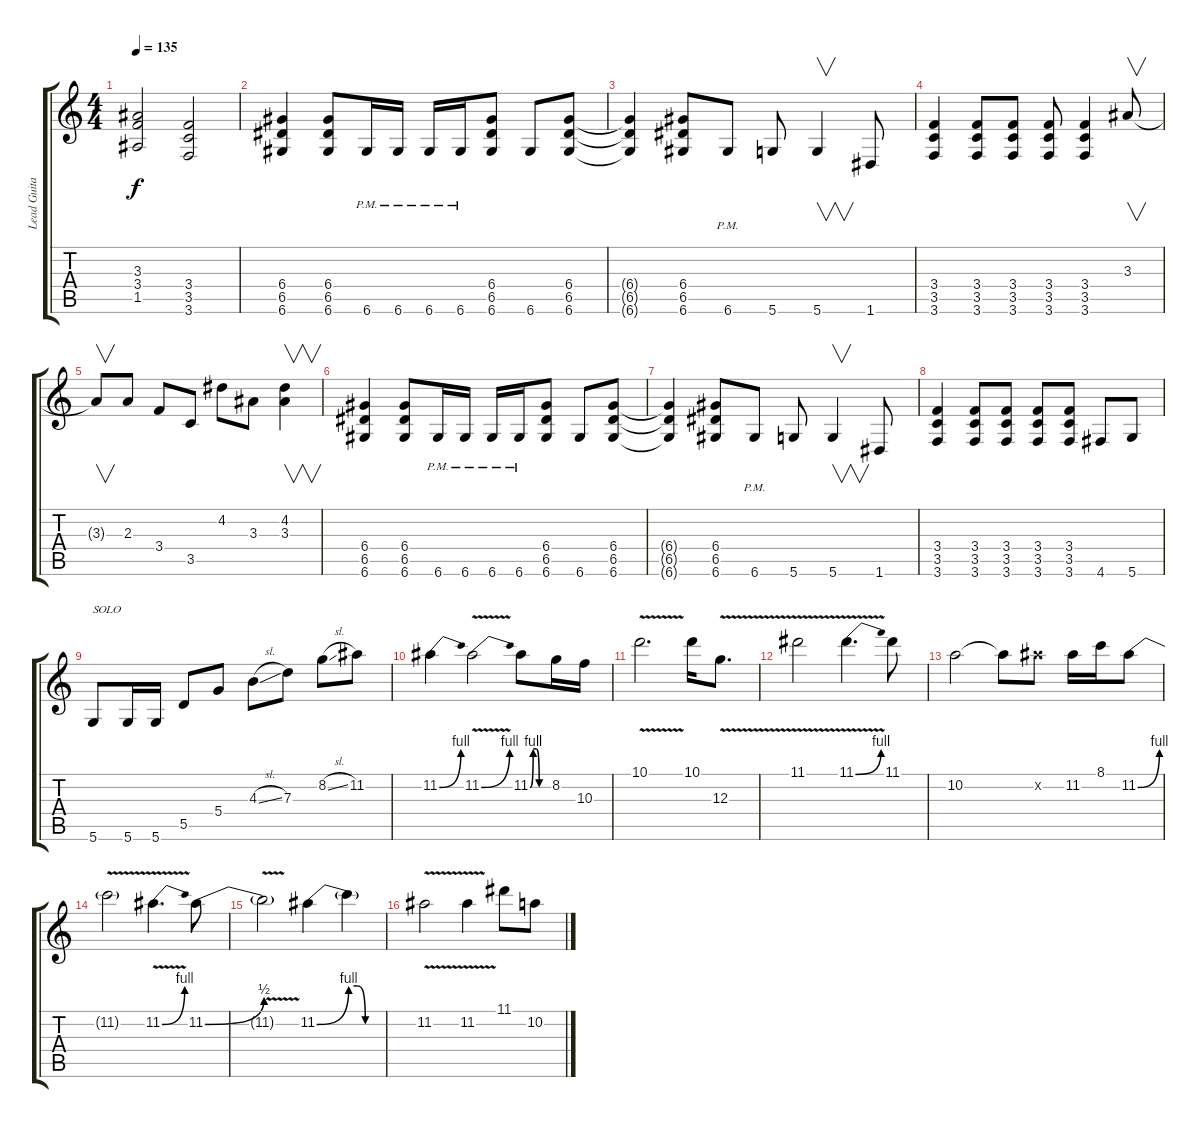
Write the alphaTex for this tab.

\track ("Lead Guitar 1" "Lead Guita") {instrument distortionguitar}
\staff {score tabs}
\tuning (E4 B3 G3 D3 A2 D2) {hide}
\ts (4 4)
\tempo 135
\clef g2
\ks c
(3.3 3.4 1.5).2{dy f} (3.4 3.5 3.6).2 |
(6.4 6.5 6.6).4 (6.4 6.5 6.6).8 6.6{pm}.16 6.6{pm}.16 6.6{pm}.16 6.6{pm}.16 (6.4 6.5 6.6).8 6.6.8 (6.4 6.5 6.6).8 |
(6.4{t} 6.5{t} 6.6{t}).4 (6.4 6.5 6.6).8 6.6{pm}.8 5.6.8 5.6.4{v} 1.6.8 |
(3.4 3.5 3.6).4 (3.4 3.5 3.6).8 (3.4 3.5 3.6).8 (3.4 3.5 3.6).8 (3.4 3.5 3.6).4 3.3.8{v} |
3.3{t}.8{v} 2.3.8 3.4.8 3.5.8 4.2.8 3.3.8 (4.2 3.3).4{v} |
(6.4 6.5 6.6).4 (6.4 6.5 6.6).8 6.6{pm}.16 6.6{pm}.16 6.6{pm}.16 6.6{pm}.16 (6.4 6.5 6.6).8 6.6.8 (6.4 6.5 6.6).8 |
(6.4{t} 6.5{t} 6.6{t}).4 (6.4 6.5 6.6).8 6.6{pm}.8 5.6.8 5.6.4{v} 1.6.8 |
(3.4 3.5 3.6).4 (3.4 3.5 3.6).8 (3.4 3.5 3.6).8 (3.4 3.5 3.6).8 (3.4 3.5 3.6).8 4.6.8 5.6.8 |
5.6.8{txt "SOLO"} 5.6.16 5.6.16 5.5.8 5.4.8 4.3{sl}.8 7.3.8 8.2{sl}.8 11.2.8 |
11.2{be (bend 0 0 60 4)}.4 11.2{be (bend 0 0 60 4) v}.2 11.2{be (custom 0 0 10 4 20 4 30 0 60 0)}.8 8.2.16 10.3.16 |
10.1{v}.2{d} 10.1.16 12.3{v}.8{d} |
11.1{v}.2 11.1{be (bend 0 0 60 4) v}.4{d} 11.1.8 |
10.2.2 10.2{t}.8 11.2{x}.8 11.2.16 8.1.16 11.2{be (bend 0 0 60 4)}.8 |
11.2{v t}.2 11.2{be (bend 0 0 60 4) v}.4{d} 11.2{be (bend 0 0 60 2)}.8 |
11.2{v t}.2 11.2{be (bend 0 0 60 4)}.4 11.2{be (custom 0 4 15 4 30 0 60 0) t}.4 |
11.2{v}.2 11.2{v}.4 11.1.8 10.2.8
